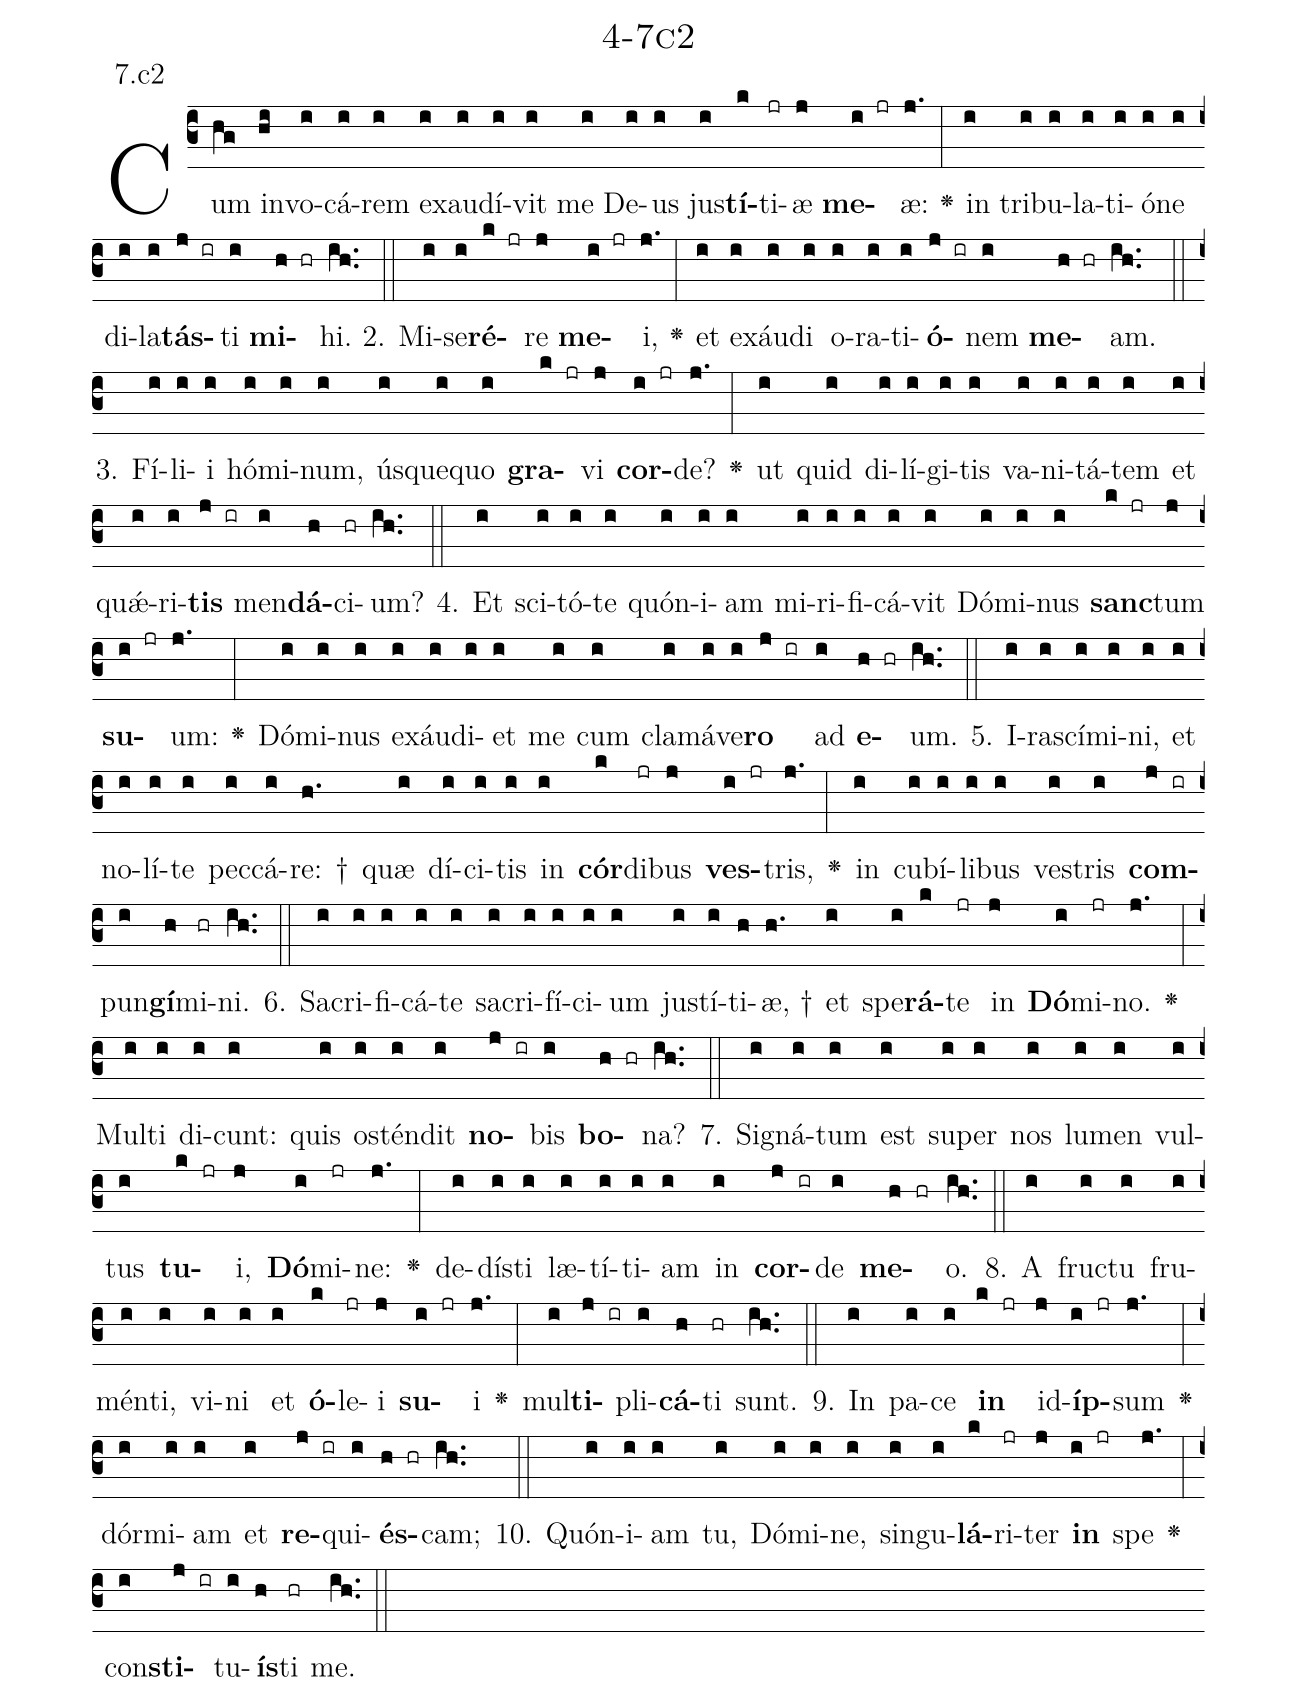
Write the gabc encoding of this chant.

name: 4-7c2;
annotation: 7.c2;
%%
(c3)Cum(hg) in(hi)vo(i)cá(i)rem(i) ex(i)au(i)dí(i)vit(i) me(i) De(i)us(i) jus(i)<b>tí</b>(k)ti(jr)æ(j) <b>me</b>(i jr)æ:(j.) <v>\greheightstar</v>(:) in(i) tri(i)bu(i)la(i)ti(i)ó(i)ne(i) di(i)la(i)<b>tás</b>(j ir)ti(i) <b>mi</b>(h hr)hi.(ih..) (::)
2. Mi(i)se(i)<b>ré</b>(k jr)re(j) <b>me</b>(i jr)i,(j.) <v>\greheightstar</v>(:) et(i) ex(i)áu(i)di(i) o(i)ra(i)ti(i)<b>ó</b>(j ir)nem(i) <b>me</b>(h hr)am.(ih..) (::)
3. Fí(i)li(i)i(i) hó(i)mi(i)num,(i) ús(i)que(i)quo(i) <b>gra</b>(k jr)vi(j) <b>cor</b>(i jr)de?(j.) <v>\greheightstar</v>(:) ut(i) quid(i) di(i)lí(i)gi(i)tis(i) va(i)ni(i)tá(i)tem(i) et(i) quǽ(i)ri(i)<b>tis</b>(j ir) men(i)<b>dá</b>(h)ci(hr)um?(ih..) (::)
4. Et(i) sci(i)tó(i)te(i) quón(i)i(i)am(i) mi(i)ri(i)fi(i)cá(i)vit(i) Dó(i)mi(i)nus(i) <b>sanc</b>(k jr)tum(j) <b>su</b>(i jr)um:(j.) <v>\greheightstar</v>(:) Dó(i)mi(i)nus(i) ex(i)áu(i)di(i)et(i) me(i) cum(i) cla(i)má(i)ve(i)<b>ro</b>(j ir) ad(i) <b>e</b>(h hr)um.(ih..) (::)
5. I(i)ra(i)scí(i)mi(i)ni,(i) et(i) no(i)lí(i)te(i) pec(i)cá(i)re: †(h.) quæ(i) dí(i)ci(i)tis(i) in(i) <b>cór</b>(k)di(jr)bus(j) <b>ves</b>(i jr)tris,(j.) <v>\greheightstar</v>(:) in(i) cu(i)bí(i)li(i)bus(i) ves(i)tris(i) <b>com</b>(j ir)pun(i)<b>gí</b>(h)mi(hr)ni.(ih..) (::)
6. Sa(i)cri(i)fi(i)cá(i)te(i) sa(i)cri(i)fí(i)ci(i)um(i) jus(i)tí(i)ti(h)æ, †(h.) et(i) spe(i)<b>rá</b>(k)te(jr) in(j) <b>Dó</b>(i)mi(jr)no.(j.) <v>\greheightstar</v>(:) Mul(i)ti(i) di(i)cunt:(i) quis(i) os(i)tén(i)dit(i) <b>no</b>(j ir)bis(i) <b>bo</b>(h hr)na?(ih..) (::)
7. Si(i)gná(i)tum(i) est(i) su(i)per(i) nos(i) lu(i)men(i) vul(i)tus(i) <b>tu</b>(k jr)i,(j) <b>Dó</b>(i)mi(jr)ne:(j.) <v>\greheightstar</v>(:) de(i)dís(i)ti(i) læ(i)tí(i)ti(i)am(i) in(i) <b>cor</b>(j ir)de(i) <b>me</b>(h hr)o.(ih..) (::)
8. A(i) fruc(i)tu(i) fru(i)mén(i)ti,(i) vi(i)ni(i) et(i) <b>ó</b>(k)le(jr)i(j) <b>su</b>(i jr)i(j.) <v>\greheightstar</v>(:) mul(i)<b>ti</b>(j ir)pli(i)<b>cá</b>(h)ti(hr) sunt.(ih..) (::)
9. In(i) pa(i)ce(i) <b>in</b>(k jr) id(j)<b>íp</b>(i jr)sum(j.) <v>\greheightstar</v>(:) dór(i)mi(i)am(i) et(i) <b>re</b>(j ir)qui(i)<b>és</b>(h hr)cam;(ih..) (::)
10. Quón(i)i(i)am(i) tu,(i) Dó(i)mi(i)ne,(i) sin(i)gu(i)<b>lá</b>(k)ri(jr)ter(j) <b>in</b>(i jr) spe(j.) <v>\greheightstar</v>(:) con(i)<b>sti</b>(j ir)tu(i)<b>ís</b>(h)ti(hr) me.(ih..) (::)
